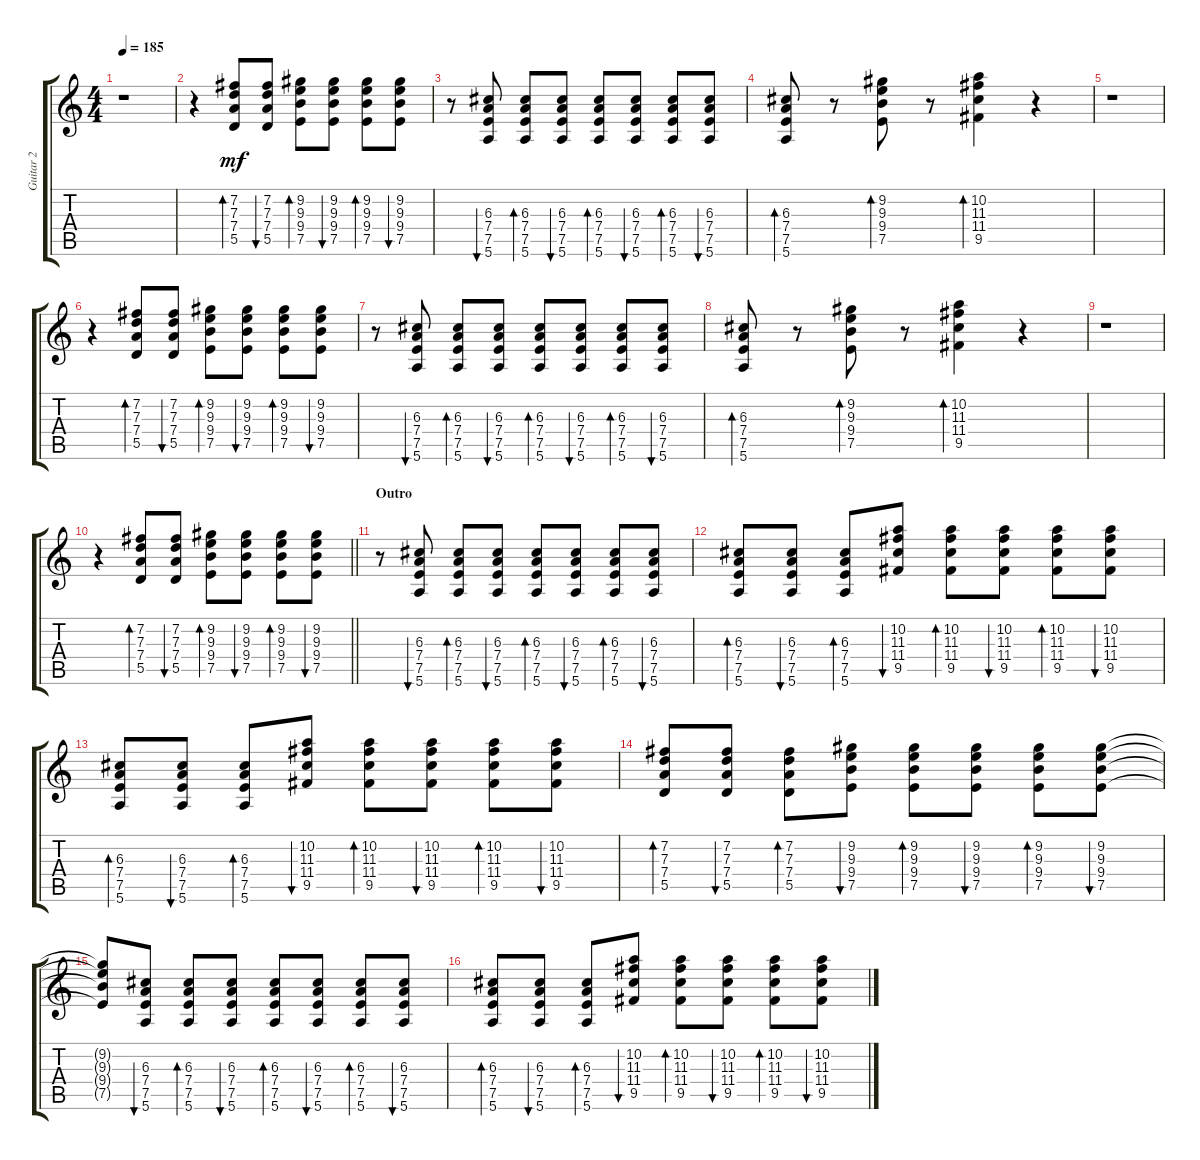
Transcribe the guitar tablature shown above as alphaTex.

\track ("Guitar 2" "Guitar 2") {instrument overdrivenguitar}
\staff {score tabs}
\tuning (E4 B3 G3 D3 A2 E2) {hide}
\ts (4 4)
\tempo 185
\clef g2
\ks c
r.1{dy mf} |
r.4 (7.2 7.3 7.4 5.5).8{bd 60} (7.2 7.3 7.4 5.5).8{bu 60} (9.2 9.3 9.4 7.5).8{bd 60} (9.2 9.3 9.4 7.5).8{bu 60} (9.2 9.3 9.4 7.5).8{bd 60} (9.2 9.3 9.4 7.5).8{bu 60} |
r.8 (6.3 7.4 7.5 5.6).8{bu 60} (6.3 7.4 7.5 5.6).8{bd 60} (6.3 7.4 7.5 5.6).8{bu 60} (6.3 7.4 7.5 5.6).8{bd 60} (6.3 7.4 7.5 5.6).8{bu 60} (6.3 7.4 7.5 5.6).8{bd 60} (6.3 7.4 7.5 5.6).8{bu 60} |
(6.3 7.4 7.5 5.6).8{bd 60} r.8 (9.2 9.3 9.4 7.5).8{bd 60} r.8 (10.2 11.3 11.4 9.5).4{bd 60} r.4 |
r.1 |
r.4 (7.2 7.3 7.4 5.5).8{bd 60} (7.2 7.3 7.4 5.5).8{bu 60} (9.2 9.3 9.4 7.5).8{bd 60} (9.2 9.3 9.4 7.5).8{bu 60} (9.2 9.3 9.4 7.5).8{bd 60} (9.2 9.3 9.4 7.5).8{bu 60} |
r.8 (6.3 7.4 7.5 5.6).8{bu 60} (6.3 7.4 7.5 5.6).8{bd 60} (6.3 7.4 7.5 5.6).8{bu 60} (6.3 7.4 7.5 5.6).8{bd 60} (6.3 7.4 7.5 5.6).8{bu 60} (6.3 7.4 7.5 5.6).8{bd 60} (6.3 7.4 7.5 5.6).8{bu 60} |
(6.3 7.4 7.5 5.6).8{bd 60} r.8 (9.2 9.3 9.4 7.5).8{bd 60} r.8 (10.2 11.3 11.4 9.5).4{bd 60} r.4 |
r.1 |
\barLineRight lightlight
r.4 (7.2 7.3 7.4 5.5).8{bd 60} (7.2 7.3 7.4 5.5).8{bu 60} (9.2 9.3 9.4 7.5).8{bd 60} (9.2 9.3 9.4 7.5).8{bu 60} (9.2 9.3 9.4 7.5).8{bd 60} (9.2 9.3 9.4 7.5).8{bu 60} |
\section ("" "Outro")
r.8 (6.3 7.4 7.5 5.6).8{bu 60} (6.3 7.4 7.5 5.6).8{bd 60} (6.3 7.4 7.5 5.6).8{bu 60} (6.3 7.4 7.5 5.6).8{bd 60} (6.3 7.4 7.5 5.6).8{bu 60} (6.3 7.4 7.5 5.6).8{bd 60} (6.3 7.4 7.5 5.6).8{bu 60} |
(6.3 7.4 7.5 5.6).8{bd 60} (6.3 7.4 7.5 5.6).8{bu 60} (6.3 7.4 7.5 5.6).8{bd 60} (10.2 11.3 11.4 9.5).8{bu 60} (10.2 11.3 11.4 9.5).8{bd 60} (10.2 11.3 11.4 9.5).8{bu 60} (10.2 11.3 11.4 9.5).8{bd 60} (10.2 11.3 11.4 9.5).8{bu 60} |
(6.3 7.4 7.5 5.6).8{bd 60} (6.3 7.4 7.5 5.6).8{bu 60} (6.3 7.4 7.5 5.6).8{bd 60} (10.2 11.3 11.4 9.5).8{bu 60} (10.2 11.3 11.4 9.5).8{bd 60} (10.2 11.3 11.4 9.5).8{bu 60} (10.2 11.3 11.4 9.5).8{bd 60} (10.2 11.3 11.4 9.5).8{bu 60} |
(7.2 7.3 7.4 5.5).8{bd 60} (7.2 7.3 7.4 5.5).8{bu 60} (7.2 7.3 7.4 5.5).8{bd 60} (9.2 9.3 9.4 7.5).8{bu 60} (9.2 9.3 9.4 7.5).8{bd 60} (9.2 9.3 9.4 7.5).8{bu 60} (9.2 9.3 9.4 7.5).8{bd 60} (9.2 9.3 9.4 7.5).8{bu 60} |
(9.2{t} 9.3{t} 9.4{t} 7.5{t}).8 (6.3 7.4 7.5 5.6).8{bu 60} (6.3 7.4 7.5 5.6).8{bd 60} (6.3 7.4 7.5 5.6).8{bu 60} (6.3 7.4 7.5 5.6).8{bd 60} (6.3 7.4 7.5 5.6).8{bu 60} (6.3 7.4 7.5 5.6).8{bd 60} (6.3 7.4 7.5 5.6).8{bu 60} |
(6.3 7.4 7.5 5.6).8{bd 60} (6.3 7.4 7.5 5.6).8{bu 60} (6.3 7.4 7.5 5.6).8{bd 60} (10.2 11.3 11.4 9.5).8{bu 60} (10.2 11.3 11.4 9.5).8{bd 60} (10.2 11.3 11.4 9.5).8{bu 60} (10.2 11.3 11.4 9.5).8{bd 60} (10.2 11.3 11.4 9.5).8{bu 60}
